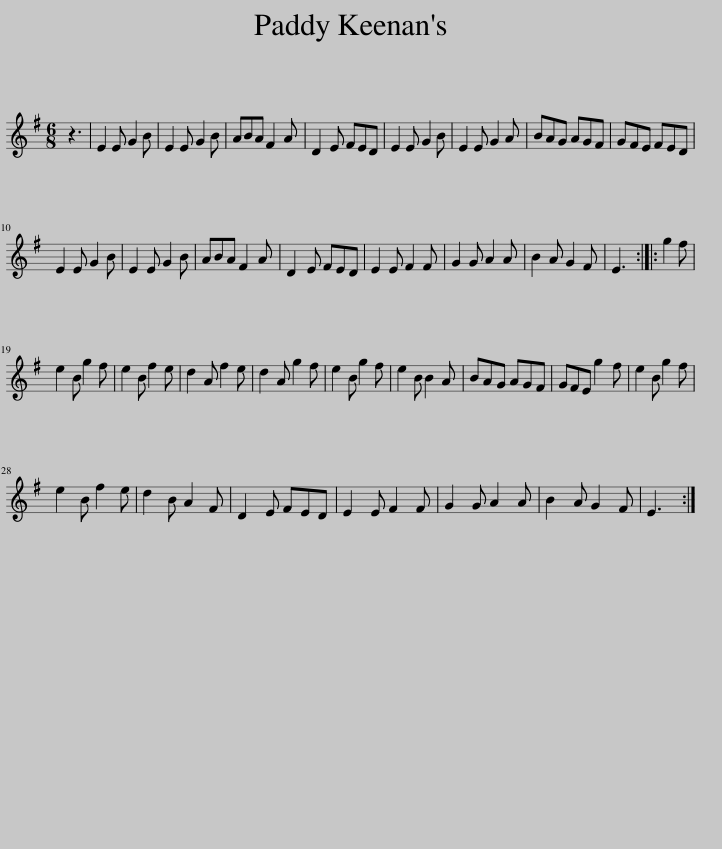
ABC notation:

X:1
L:1/8
M:6/8
I:linebreak $
K:Emin
V:1 treble
V:1
 z3 | E2 E G2 B | E2 E G2 B | ABA F2 A | D2 E FED | %5
 E2 E G2 B | E2 E G2 A | BAG AGF | GFE FED |$ E2 E G2 B | %10
 E2 E G2 B | ABA F2 A | D2 E FED | E2 E F2 F | G2 G A2 A | %15
 B2 A G2 F | E3 :: g2 f |$ e2 B g2 f | e2 B f2 e | %20
 d2 A f2 e | d2 A g2 f | e2 B g2 f | e2 B B2 A | BAG AGF | %25
 GFE g2 f | e2 B g2 f |$ e2 B f2 e | d2 B A2 F | D2 E FED | %30
 E2 E F2 F | G2 G A2 A | B2 A G2 F | E3 :| %34
